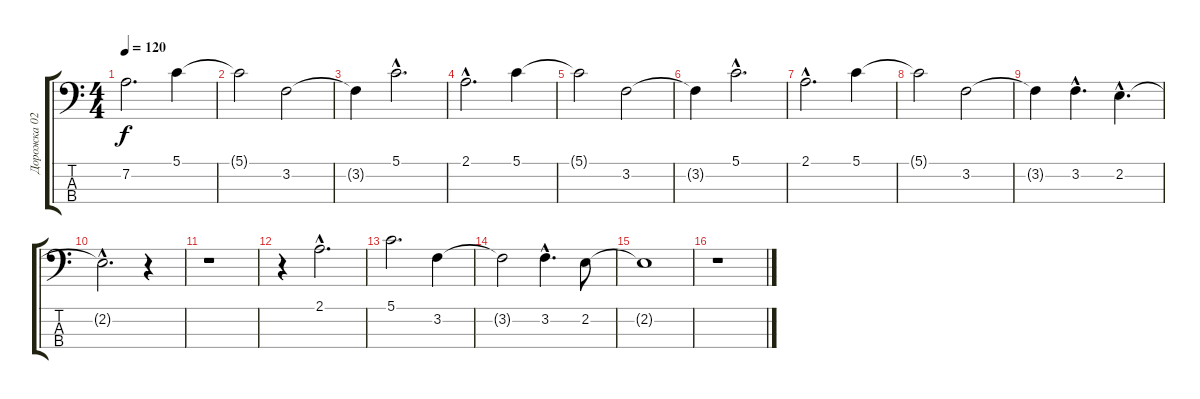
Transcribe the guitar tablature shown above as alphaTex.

\track ("Дорожка 02" "Дорожка 02") {instrument acousticbass}
\staff {score tabs}
\tuning (G2 D2 A1 E1) {hide}
\ts (4 4)
\tempo 120
\clef f4
\ks c
7.2.2{d dy f instrument acousticbass} 5.1.4 |
5.1{t}.2 3.2.2 |
3.2{t}.4 5.1{hac}.2{d} |
2.1{hac}.2{d} 5.1.4 |
5.1{t}.2 3.2.2 |
3.2{t}.4 5.1{hac}.2{d} |
2.1{hac}.2{d} 5.1.4 |
5.1{t}.2 3.2.2 |
3.2{t}.4 3.2{hac}.4{d} 2.2{hac}.4{d} |
2.2{hac t}.2{d} r.4 |
r.1 |
r.4 2.1{hac}.2{d} |
5.1.2{d} 3.2.4 |
3.2{t}.2 3.2{hac}.4{d} 2.2.8 |
2.2{t}.1 |
r.1
